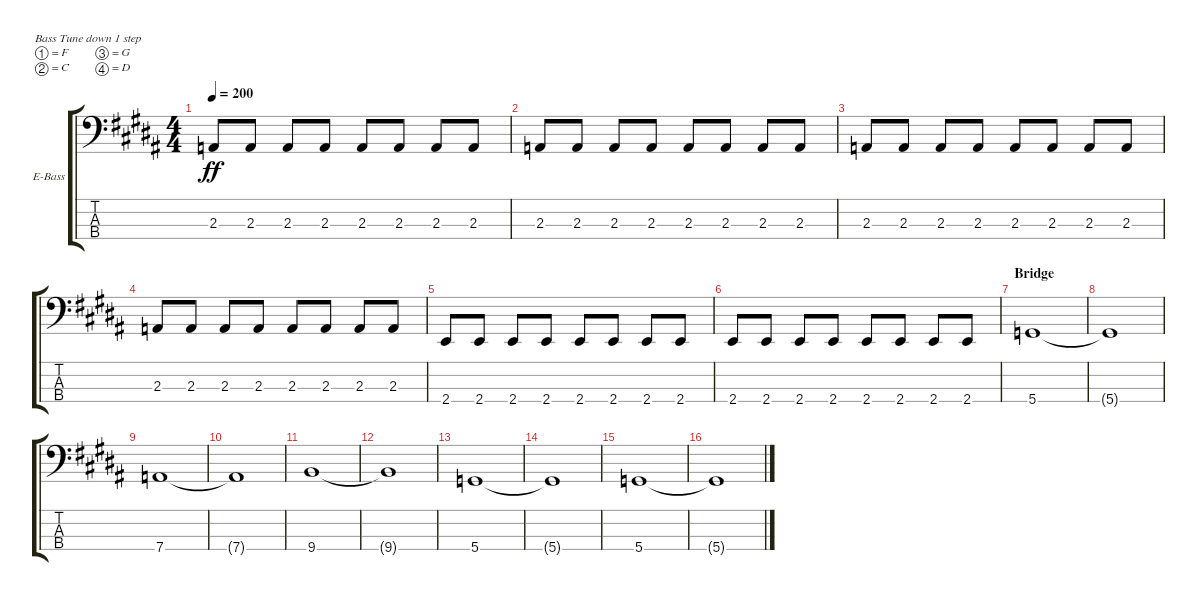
\defaultSystemsLayout 4
\bracketExtendMode groupsimilarinstruments
\firstSystemTrackNameOrientation horizontal
\otherSystemsTrackNameOrientation horizontal
\track ("Bass" "E-Bass") {instrument electricbassfinger}
\staff {score tabs}
\tuning (F2 C2 G1 D1)
\ts (4 4)
\tempo 200
\clef f4
\ks b
2.3.8{dy ff} 2.3.8 2.3.8 2.3.8 2.3.8 2.3.8 2.3.8 2.3.8 |
2.3.8 2.3.8 2.3.8 2.3.8 2.3.8 2.3.8 2.3.8 2.3.8 |
2.3.8 2.3.8 2.3.8 2.3.8 2.3.8 2.3.8 2.3.8 2.3.8 |
2.3.8 2.3.8 2.3.8 2.3.8 2.3.8 2.3.8 2.3.8 2.3.8 |
2.4.8 2.4.8 2.4.8 2.4.8 2.4.8 2.4.8 2.4.8 2.4.8 |
2.4.8 2.4.8 2.4.8 2.4.8 2.4.8 2.4.8 2.4.8 2.4.8 |
\section ("" "Bridge")
5.4.1 |
5.4{t}.1 |
7.4.1 |
7.4{t}.1 |
9.4.1 |
9.4{t}.1 |
5.4.1 |
5.4{t}.1 |
5.4.1 |
5.4{t}.1
